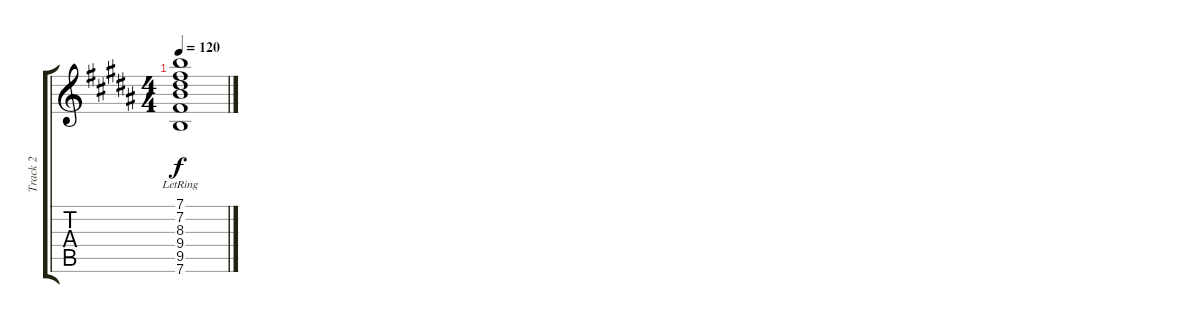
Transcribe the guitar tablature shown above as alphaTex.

\track ("Track 2" "Track 2") {solo instrument acousticguitarsteel}
\staff {score tabs}
\tuning (E4 B3 G3 D3 A2 E2) {hide}
\ts (4 4)
\tempo 120
\clef g2
\ks b
(7.1{lr} 7.2{lr} 8.3{lr} 9.4{lr} 9.5{lr} 7.6{lr}).1{dy f}
